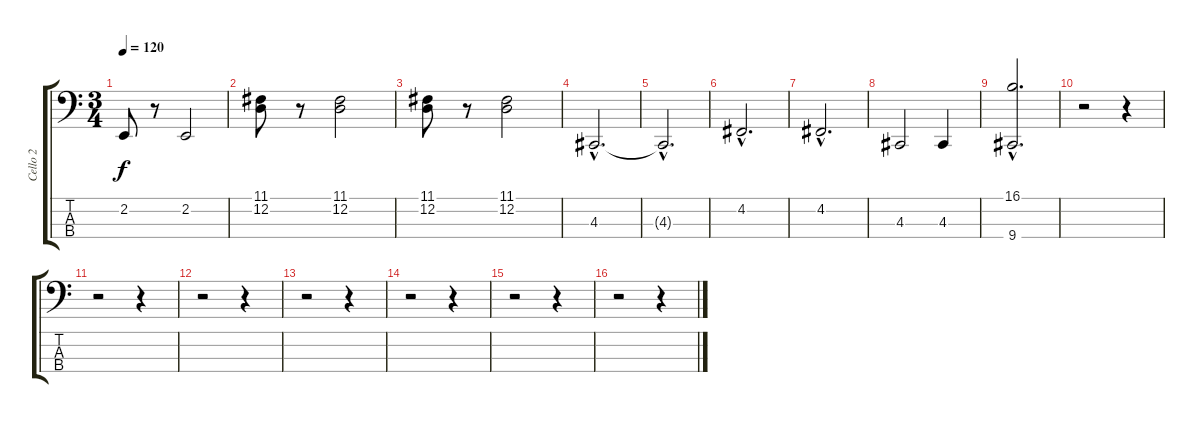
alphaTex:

\track ("Cello 2" "Cello 2") {instrument cello}
\staff {score tabs}
\tuning (G2 D2 A1 E1) {hide}
\ts (3 4)
\tempo 120
\clef f4
\ks c
2.2.8{dy f} r.8 2.2.2 |
(11.1 12.2).8 r.8 (11.1 12.2).2 |
(11.1 12.2).8 r.8 (11.1 12.2).2 |
4.3{hac}.2{d} |
4.3{hac t}.2{d} |
4.2{hac}.2{d} |
4.2{hac}.2{d} |
4.3.2 4.3.4 |
(16.1{hac} 9.4{hac}).2{d} |
r.2 r.4 |
r.2 r.4 |
r.2 r.4 |
r.2 r.4 |
r.2 r.4 |
r.2 r.4 |
r.2 r.4
